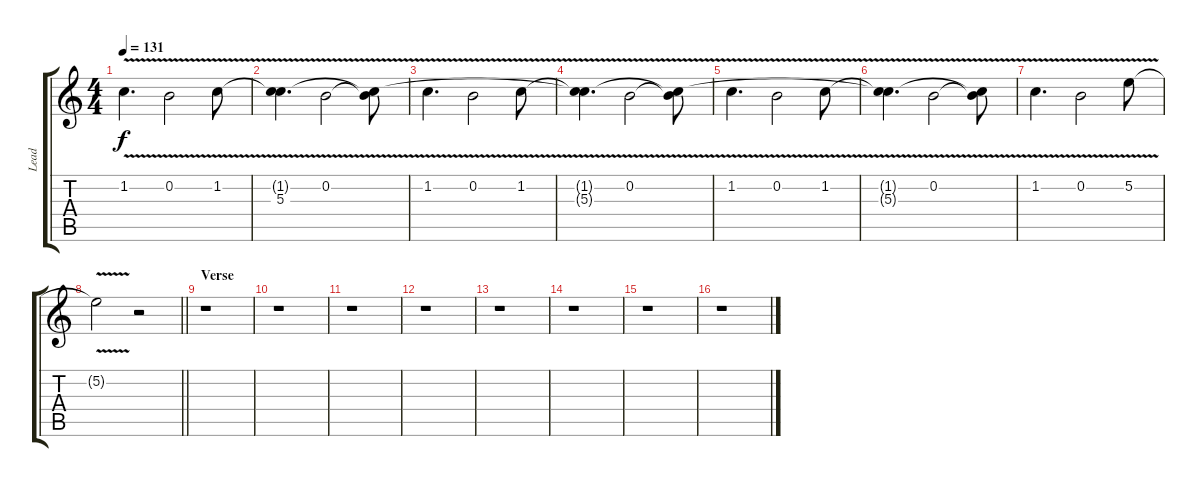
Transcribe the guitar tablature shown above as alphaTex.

\track ("Lead" "Lead") {instrument overdrivenguitar}
\staff {score tabs}
\tuning (E4 B3 G3 D3 A2 E2) {hide}
\ts (4 4)
\tempo 131
\clef g2
\ks c
1.2{v}.4{d dy f} 0.2{v}.2 1.2{v}.8 |
(1.2{t} 5.3).4{d} 0.2{v}.2 (0.2{t} 5.3{t}).8 |
1.2{v}.4{d} 0.2{v}.2 1.2{v}.8 |
(1.2{t} 5.3{t}).4{d} 0.2{v}.2 (0.2{t} 5.3{t}).8 |
1.2{v}.4{d} 0.2{v}.2 1.2{v}.8 |
(1.2{t} 5.3{t}).4{d} 0.2{v}.2 (0.2{t} 5.3{t}).8 |
1.2{v}.4{d} 0.2{v}.2 5.2{v}.8 |
\barLineRight lightlight
5.2{t}.2 r.2 |
\section ("" "Verse")
r.1 |
r.1 |
r.1 |
r.1 |
r.1 |
r.1 |
r.1 |
r.1
